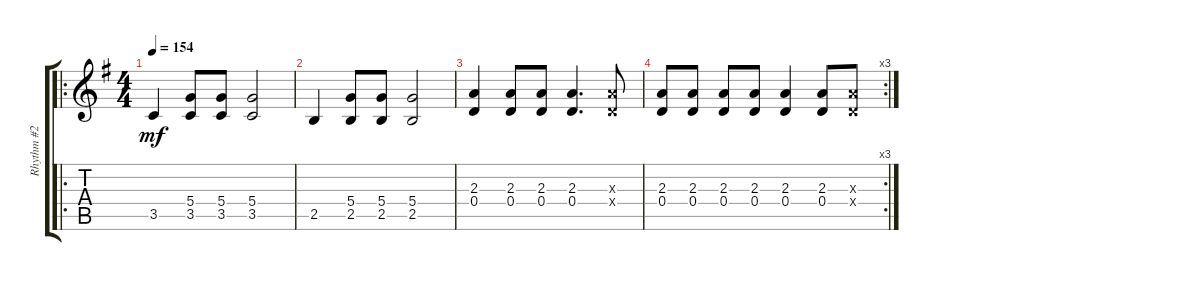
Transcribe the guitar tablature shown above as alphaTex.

\track ("Rhythm #2" "Rhythm #2") {instrument electricguitarmuted}
\staff {score tabs}
\tuning (E4 B3 G3 D3 A2 E2) {hide}
\ro
\ts (4 4)
\tempo 154
\clef g2
\ks g
3.5.4{dy mf} (5.4 3.5).8 (5.4 3.5).8 (5.4 3.5).2 |
2.5.4 (5.4 2.5).8 (5.4 2.5).8 (5.4 2.5).2 |
(2.3 0.4).4 (2.3 0.4).8 (2.3 0.4).8 (2.3 0.4).4{d} (2.3{x} 0.4{x}).8 |
\rc 3
(2.3 0.4).8 (2.3 0.4).8 (2.3 0.4).8 (2.3 0.4).8 (2.3 0.4).4 (2.3 0.4).8 (2.3{x} 0.4{x}).8
